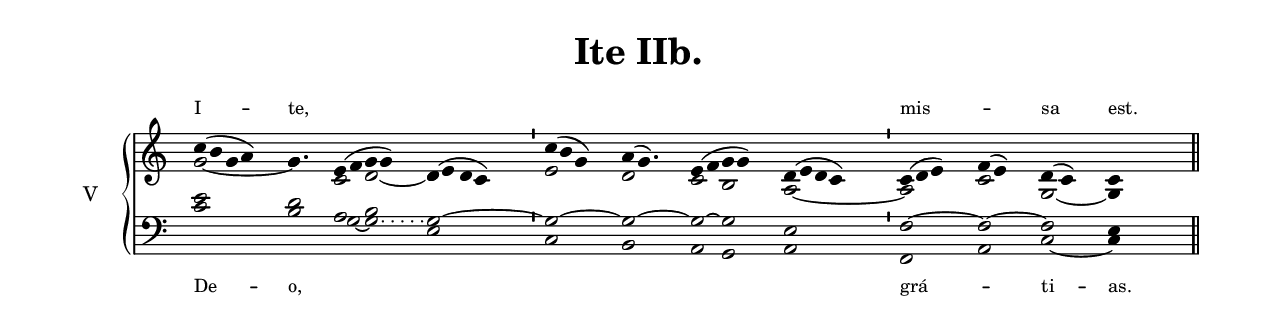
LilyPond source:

\version "2.18"
\include "gregorian.ly"
\include "noh2.ily"

%Page reference: page v.17
%(volume.page)

global = {
 \key c \major
 \cadenzaOn 
 \override Glissando #'thickness = #2.0
}

\header {
  title = \markup \center-column {"Ite IIb." \vspace #1 }
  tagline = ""
  composer = ""
}

\paper {
 #(include-special-characters)
  oddHeaderMarkup = \markup \fill-line {
    \line {}
    \center-column {
      \on-the-fly #first-page     " "
      \on-the-fly #not-first-page ""
    }
    \line { \on-the-fly #print-page-number-check-first \fromproperty #'page:page-number-string }
  }
  evenHeaderMarkup = \markup \fill-line {
    \line { \on-the-fly #print-page-number-check-first \fromproperty #'page:page-number-string }
    \center-column { "" }
    \line {}
  }
}

chantTextA = \lyricmode {
I -- te, _ _ _ _ _ _ mis -- _ sa est. }
chantTextB = \lyricmode {
De -- o, _ _ _ _ _ _ grá -- _ ti -- as. }

chantMusic = {
\tieDown   c''4 ( b'4 g'4 a'4) g'4. e'4 ( f'4 g'4 g'4) d'4 ( e'4 d'4 c'4) \divisioMinima
 c''4 ( b'4 g'4) a'4 ( g'4.) e'4 ( f'4 g'4 g'4) d'4 ( e'4 d'4 c'4) \divisioMinima
 c'4 ( d'4 e'4) f'4 ( e'4) d'4 ( c'4) c'4 \finalis

}

altoMusic = {
g'2*4/2 ~ g'4. c'2 d'2 ~ d'4 r2*3/2 \divisioMinima
e'2*3/2 d'2*5/4 c'2 b2 a2*4/2 ~ \divisioMinima
a2*3/2 c'2 g2 ~ g4 \finalis
}

tenorMusic = {
e'2*4/2 d'2*3/4 a2 b2 g2*4/2 ~ \divisioMinima
g2*3/2 ~ g2*5/4 ~ g2 ~ g2 e2*4/2 \divisioMinima
f2*3/2 ~ f2 ~ f2 e4 \finalis
}

bassMusic = {
c'2*4/2 b2*3/4 g2 ~ g2 e2*4/2 \divisioMinima
c2*3/2 b,2*5/4 a,2 g,2 a,2*4/2 \divisioMinima
f,2*3/2 a,2 c2 ~ c4 \finalis
}

voiceLines = {
\voiceLineStyle


s2*15/4
\allowVoiceLineBreak
\voiceLine "down" "down" g2*2/2 g2*1/2


}

\score{
  <<
    \new Lyrics
    \new GrandStaff <<
      \set GrandStaff.autoBeaming = ##f
      \set GrandStaff.instrumentName = \markup \center-column {
        "V"
      }
      \new Staff = up <<
        \new Voice = "chant" {
          \voiceOne \global \chantMusic
        }
        \new Voice {
          \voiceTwo \global \altoMusic
        }
      >>

      \new Staff = down <<
        \clef bass
        \new Voice {
          \voiceOne \global \tenorMusic
        }
        \new Voice {
          \voiceTwo \global \bassMusic
        }
	\new Voice {
        \voiceThree \global \voiceLines
        }
      >>
    >>
    \context Lyrics {
      \lyricsto chant {
      \chantTextA
    }
    }
    \new Lyrics \lyricsto chant {
      \chantTextB
    }
  >>
  \layout{
  }
  
}
